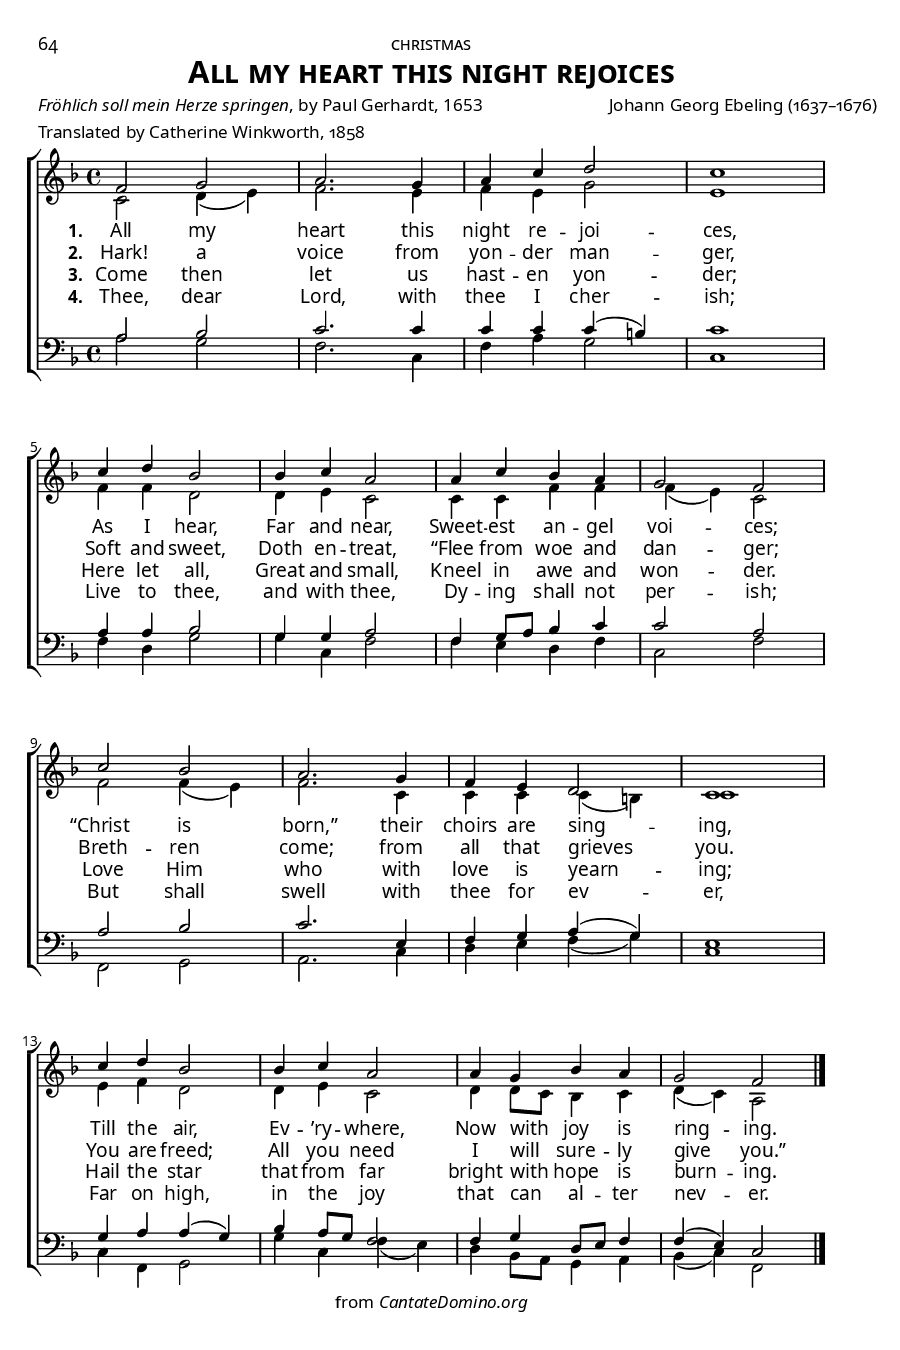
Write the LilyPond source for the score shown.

\version "2.14.2"
\include "util.ly"
\header {
  title = \markup{\override #'(font-name . "Garamond Premier Pro Semibold"){ \abs-fontsize #15 \smallCapsOldStyle"All my heart this night rejoices"}}
  poet = \markup\concat{\italic"Fröhlich soll mein Herze springen" ", by Paul Gerhardt, 1653"}
  meter = \markup\oldStyleNum"Translated by Catherine Winkworth, 1858"
  composer = \markup\oldStyleNum"Johann Georg Ebeling (1637–1676)"
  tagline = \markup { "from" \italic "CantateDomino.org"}
}
\paper {
  %print-all-headers = ##f
  paper-height = 9\in
  paper-width = 6\in
  indent = 0\in
  %system-system-spacing = #'((basic-distance . 10) (padding . 0))
  %system-system-spacing =
  %  #'((basic-distance . 0)
  %     (minimum-distance . 0)
  %     (padding . -0.35)
  %     (stretchability . 100))
  ragged-last-bottom = ##f
  ragged-bottom = ##f
  two-sided = ##t
  inner-margin = 0.5\in
  outer-margin = 0.25\in
  top-margin = 0.25\in
  bottom-margin = 0.25\in
  first-page-number = #064
  print-first-page-number = ##t
  headerLine = \markup{\override #'(font-name . "Garamond Premier Pro") \smallCapsOldStyle"christmas"}
  oddHeaderMarkup = \markup\fill-line{
     \override #'(font-name . "Garamond Premier Pro")\abs-fontsize #8.5
     \combine 
        \fill-line{"" \if \should-print-page-number
        \oldStylePageNum""
        }
        \fill-line{\headerLine}
  }
  evenHeaderMarkup = \markup {
     \override #'(font-name . "Garamond Premier Pro")\abs-fontsize #8.5
     \combine
        \if \should-print-page-number
        \oldStylePageNum""
        \fill-line{\headerLine}
  }
}
#(set-global-staff-size 15) \paper{ #(define fonts (make-pango-font-tree "GoudyOlSt BT" "Garamond Premier Pro" "Garamond Premier Pro" (/ 15 20))) }
global = {
  \key f \major
  \time 4/4
  \autoBeamOff
}

sopMusic = \relative c' {
  f2 g |
  a2. g4 |
  a c d2 |
  c1 | \break
  c4 d bes2 |
  bes4 c a2 |
  
  a4 c bes a |
  g2 f | \break
  c' bes |
  a2. g4 |
  f e d2 |
  c1 | \break
  
  c'4 d bes2 |
  bes4 c a2 |
  a4 g bes a |
  g2 f2 \bar "|."
}
sopWords = \lyricmode {
  
}

altoMusic = \relative c' {
  c2 d4( e) |
  f2. e4 |
  f e g2 |
  e1 |
  f4 f d2 |
  d4 e c2 |
  
  c4 c f f |
  f( e) c2 |
  f f4( e) |
  f2. c4 |
  c c c( b) |
  c1 |
  
  e4 f d2 |
  d4 e c2 |
  d4 d8[ c] bes4 c |
  d( c) a2 \bar "|."
}
altoWords = \lyricmode {
  \dropLyricsV
  \set stanza = #"1. "
  All my heart this night re -- joi -- ces,
  As I hear, Far and near,
  Sweet -- est an -- gel voi -- ces;
  “Christ is born,” their choirs are sing -- ing,
  \set associatedVoice = "sopranos"
  Till the air, Ev -- ’ry -- where,
  \unset associatedVoice
  Now with joy is ring -- ing.
}
altoWordsII = \lyricmode {
  \dropLyricsV
  \set stanza = #"2. "
  Hark! a voice from yon -- der man -- ger,
  Soft and sweet, Doth en -- treat,
  “Flee from woe and dan -- ger;
  Breth -- ren come; from all that grieves you.
  \set associatedVoice = "sopranos"
  You are freed; All you need
  \unset associatedVoice
  I will sure -- ly give you.”
}
altoWordsIII = \lyricmode {
  \dropLyricsV
  \set stanza = #"3. "
  Come then let us hast -- en yon -- der;
  Here let all, Great and small,
  Kneel in awe and won -- der.
  Love Him who with love is yearn -- ing;
  \set associatedVoice = "sopranos"
  Hail the star that from far
  \unset associatedVoice
  bright with hope is burn -- ing.
}
altoWordsIV = \lyricmode {
  \dropLyricsV
  \set stanza = #"4. "
  Thee, dear Lord, with thee I cher -- ish;
  Live to thee, and with thee, Dy -- ing shall not per -- ish;
  But shall swell with thee for ev -- er,
  \set associatedVoice = "sopranos"
  Far on high, in the joy
  \unset associatedVoice
  that can al -- ter nev -- er.
}

tenorMusic = \relative c' {
  a2 bes |
  c2. c4 |
  c c c( b) |
  c1 |
  a4 a bes2 |
  g4 g a2 |
  
  f4 g8[ a] bes4 c |
  c2 a |
  a bes |
  c2. e,4 |
  f g a( g) |
  e1 |
  g4 a a( g) |
  bes a8[ g] f2 |
  f4 g d8[ e] f4 |
  f( e) c2 \bar "|."
}
tenorWords = \lyricmode {

}

bassMusic = \relative c' {
  a2 g |
  f2. c4 |
  f a g2 |
  c,1 |
  f4 d g2 |
  g4 c, f2 |
  
  f4 e d f |
  c2 f |
  f, g |
  a2. c4 |
  d e f( g) |
  c,1 |
  
  c4 f, g2 |
  g'4 c, f( e) |
  d bes8[ a] g4 a |
  bes( c) f,2 \bar "|."
}
bassWords = \lyricmode {

}

\score {
  <<
   \new ChoirStaff <<
    \new Staff = women <<
      \new Voice = "sopranos" { \voiceOne << \global \sopMusic >> }
      \new Voice = "altos" { \voiceTwo << \global \altoMusic >> }
    >>
   \new Staff = men <<
      \clef bass
      \new Voice = "tenors" { \voiceOne << \global \tenorMusic >> }
      \new Voice = "basses" { \voiceTwo << \global \bassMusic >> }
    >>
    \new Lyrics \with { alignAboveContext = #"women" \override VerticalAxisGroup #'nonstaff-relatedstaff-spacing = #'((basic-distance . 1))} \lyricsto "sopranos" \sopWords
    \new Lyrics = "altosIV"  \with { alignBelowContext = #"women" } \lyricsto "basses" \altoWordsIV
    \new Lyrics = "altosIII"  \with { alignBelowContext = #"women" } \lyricsto "basses" \altoWordsIII
    \new Lyrics = "altosII"  \with { alignBelowContext = #"women" } \lyricsto "basses" \altoWordsII
    \new Lyrics = "altos"  \with { alignBelowContext = #"women" \override VerticalAxisGroup #'nonstaff-relatedstaff-spacing = #'((basic-distance . 1)) } \lyricsto "basses" \altoWords
    \new Lyrics \with { alignAboveContext = #"men" \override VerticalAxisGroup #'nonstaff-relatedstaff-spacing = #'((basic-distance . 1)) } \lyricsto "tenors" \tenorWords
    \new Lyrics \with { alignBelowContext = #"men" \override VerticalAxisGroup #'nonstaff-relatedstaff-spacing = #'((basic-distance . 1)) } \lyricsto "basses" \bassWords
  >>
%    \new PianoStaff << \new Staff { \new Voice { \pianoRH } } \new Staff { \clef "bass" \pianoLH } >>
  >>
  \layout {
    \context {
      \Score
      %\override SpacingSpanner #'base-shortest-duration = #(ly:make-moment 1 8)
      %\override SpacingSpanner #'common-shortest-duration = #(ly:make-moment 1 4)
    }
    \context {
      % Remove all empty staves
      % \Staff \RemoveEmptyStaves \override VerticalAxisGroup #'remove-first = ##t
    }
    \context {
      \Lyrics
      \override LyricText #'X-offset = #center-on-word
    }
  }
  \midi {
    \tempo 4 = 120
    \set Staff.midiInstrument = "piccolo"
  
    \context {
      \Voice
      \remove "Dynamic_performer"
    }
  }
}
